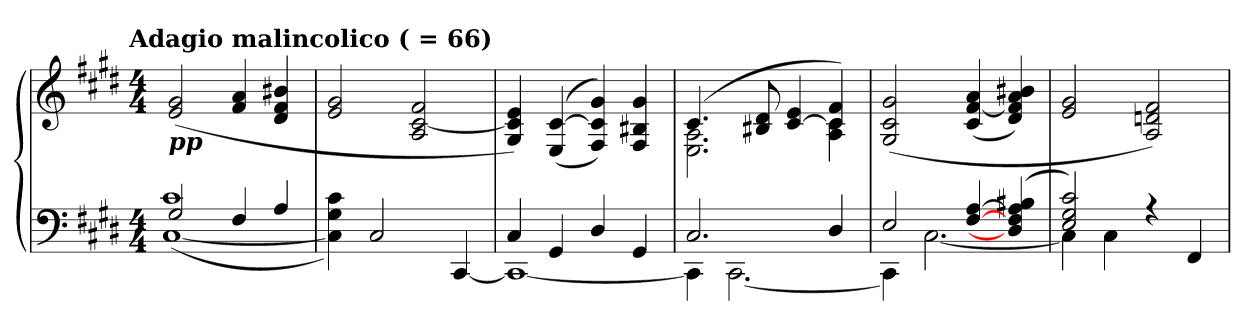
**kern	**kern
*part1	*part1
*staff2	*staff1
*clefF4	*clefG2
*k[f#c#g#d#]	*k[f#c#g#d#]
!!LO:TX:omd:t=Adagio malincolico (  = 66)
*M4/4	*M4/4
*MM66	*MM66
=1	=1
*^	*
!	!	!LO:TX:b:Bi:t=pp
2G#/	(>[1C# 1c#	(<2e/ 2g#/
4F#/	.	4f#/ 4a/
4A/	.	4d#/ 4f#/ 4b#X/
=2	=2	=2
4ryy	4C#]\ 4G#\ 4c#\)	2e/ 2g#/
2C#/	2ryy	.
.	.	2A/ [2c#/ 2f#/
4ryy	[4CC#/	.
=3	=3	=3
4C#/	1CC#_	4G#/ 4c#]/ 4e/)
4GG#/	.	(>(<4E/ [4c#/
4D#/	.	4F#/ 4c#]/ 4g#/))
4GG#/	.	4F#/ 4B#X/ 4g#/
=4	=4	=4
*	*	*^
2.C#/	4CC#\]	(>4.c#/	2.E\ 2.A\
.	[2.CC#\	.	.
.	.	8B#X/ 8d#/	.
.	.	[4c#/ 4e/	.
4D#/	.	4c#]/ 4f#/)	4A\ 4c#\
*	*	*v	*v
=5	=5	=5
2E/	4CC#\]	(>2G#/ 2c#/ 2g#/
.	[2.C#\	.
[4F#/ [4A/	.	(<4c#/ [4f#/ 4a/
(>4D#]/ 4F#/ 4A]/ 4B#X/	.	4d#/ 4f#]/ 4a/ 4b#X/)
=6	=6	=6
2E/ 2G#/ 2c#/)	4C#\]	2e/ 2g#/
.	4C#\	.
2ryy	4rA	2A/ 2dn/ 2f#/)
.	4FF#/	.
*v	*v	*
=	=
*-	*-
